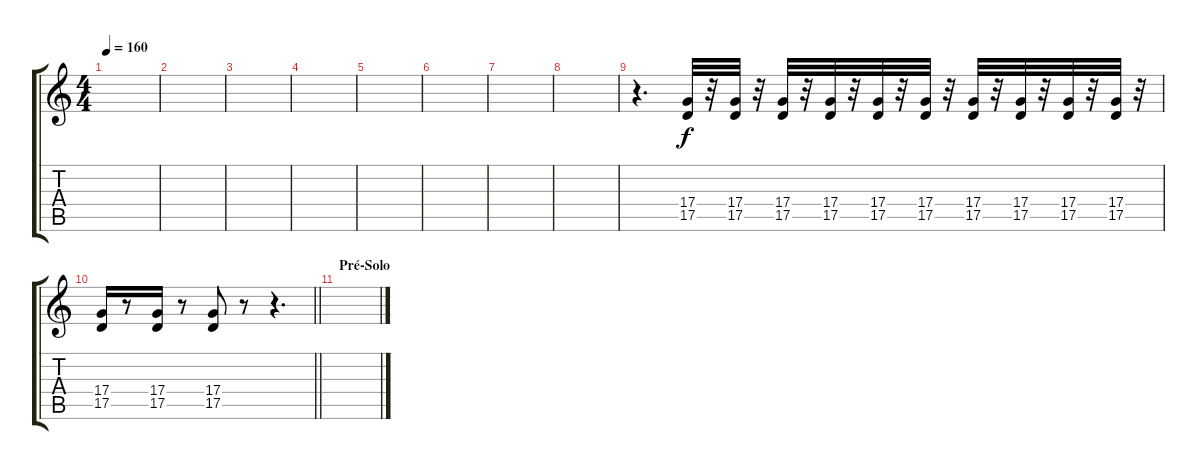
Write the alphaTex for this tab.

\track "" {instrument stringensemble1}
\staff {score tabs}
\tuning (E4 B3 G3 D3 A2 E2) {hide}
\ts (4 4)
\tempo 160
\clef g2
\ks c
|
|
|
|
|
|
|
|
r.4{d} (17.4 17.5).32 r.32 (17.4 17.5).32 r.32 (17.4 17.5).32 r.32 (17.4 17.5).32 r.32 (17.4 17.5).32 r.32 (17.4 17.5).32 r.32 (17.4 17.5).32 r.32 (17.4 17.5).32 r.32 (17.4 17.5).32 r.32 (17.4 17.5).32 r.32 |
\barLineRight lightlight
(17.4 17.5).16 r.8 (17.4 17.5).16 r.8 (17.4 17.5).8 r.8 r.4{d} |
\section ("" "Pré-Solo")
